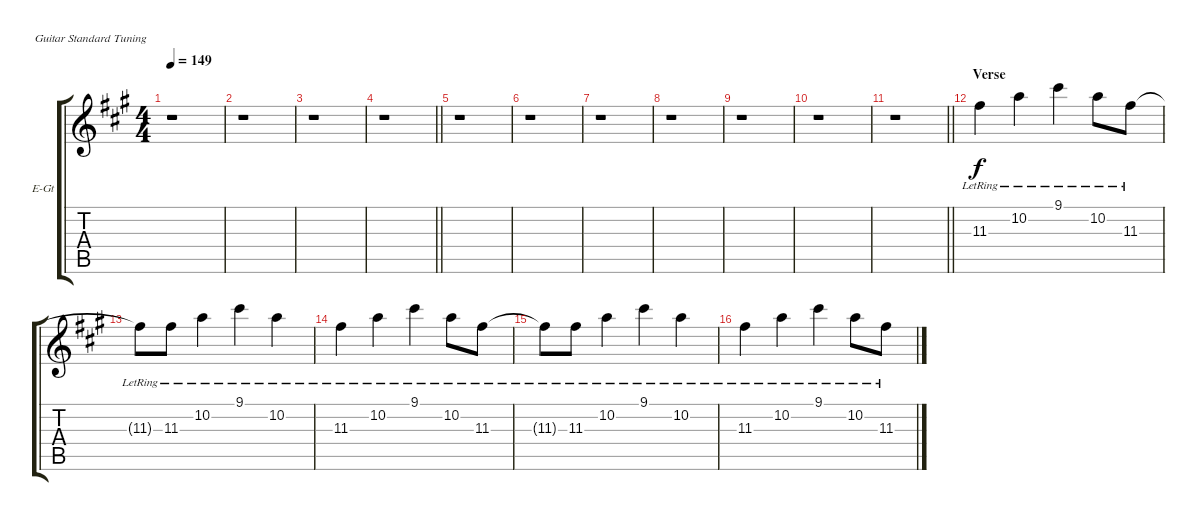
\defaultSystemsLayout 4
\bracketExtendMode groupsimilarinstruments
\firstSystemTrackNameOrientation horizontal
\otherSystemsTrackNameOrientation horizontal
\track ("Guitar 3" "E-Gt") {instrument distortionguitar}
\staff {score tabs}
\tuning (E4 B3 G3 D3 A2 E2)
\ts (4 4)
\tempo 149
\clef g2
\ks a
r.1{dy f} |
r.1 |
r.1 |
\barLineRight lightlight
r.1 |
r.1 |
r.1 |
r.1 |
r.1 |
r.1 |
r.1 |
\barLineRight lightlight
r.1 |
\section ("" "Verse")
11.3{lr}.4 10.2{lr}.4 9.1{lr}.4 10.2{lr}.8 11.3{lr}.8 |
11.3{lr t}.8 11.3{lr}.8 10.2{lr}.4 9.1{lr}.4 10.2{lr}.4 |
11.3{lr}.4 10.2{lr}.4 9.1{lr}.4 10.2{lr}.8 11.3{lr}.8 |
11.3{lr t}.8 11.3{lr}.8 10.2{lr}.4 9.1{lr}.4 10.2{lr}.4 |
11.3{lr}.4 10.2{lr}.4 9.1{lr}.4 10.2{lr}.8 11.3{lr}.8
